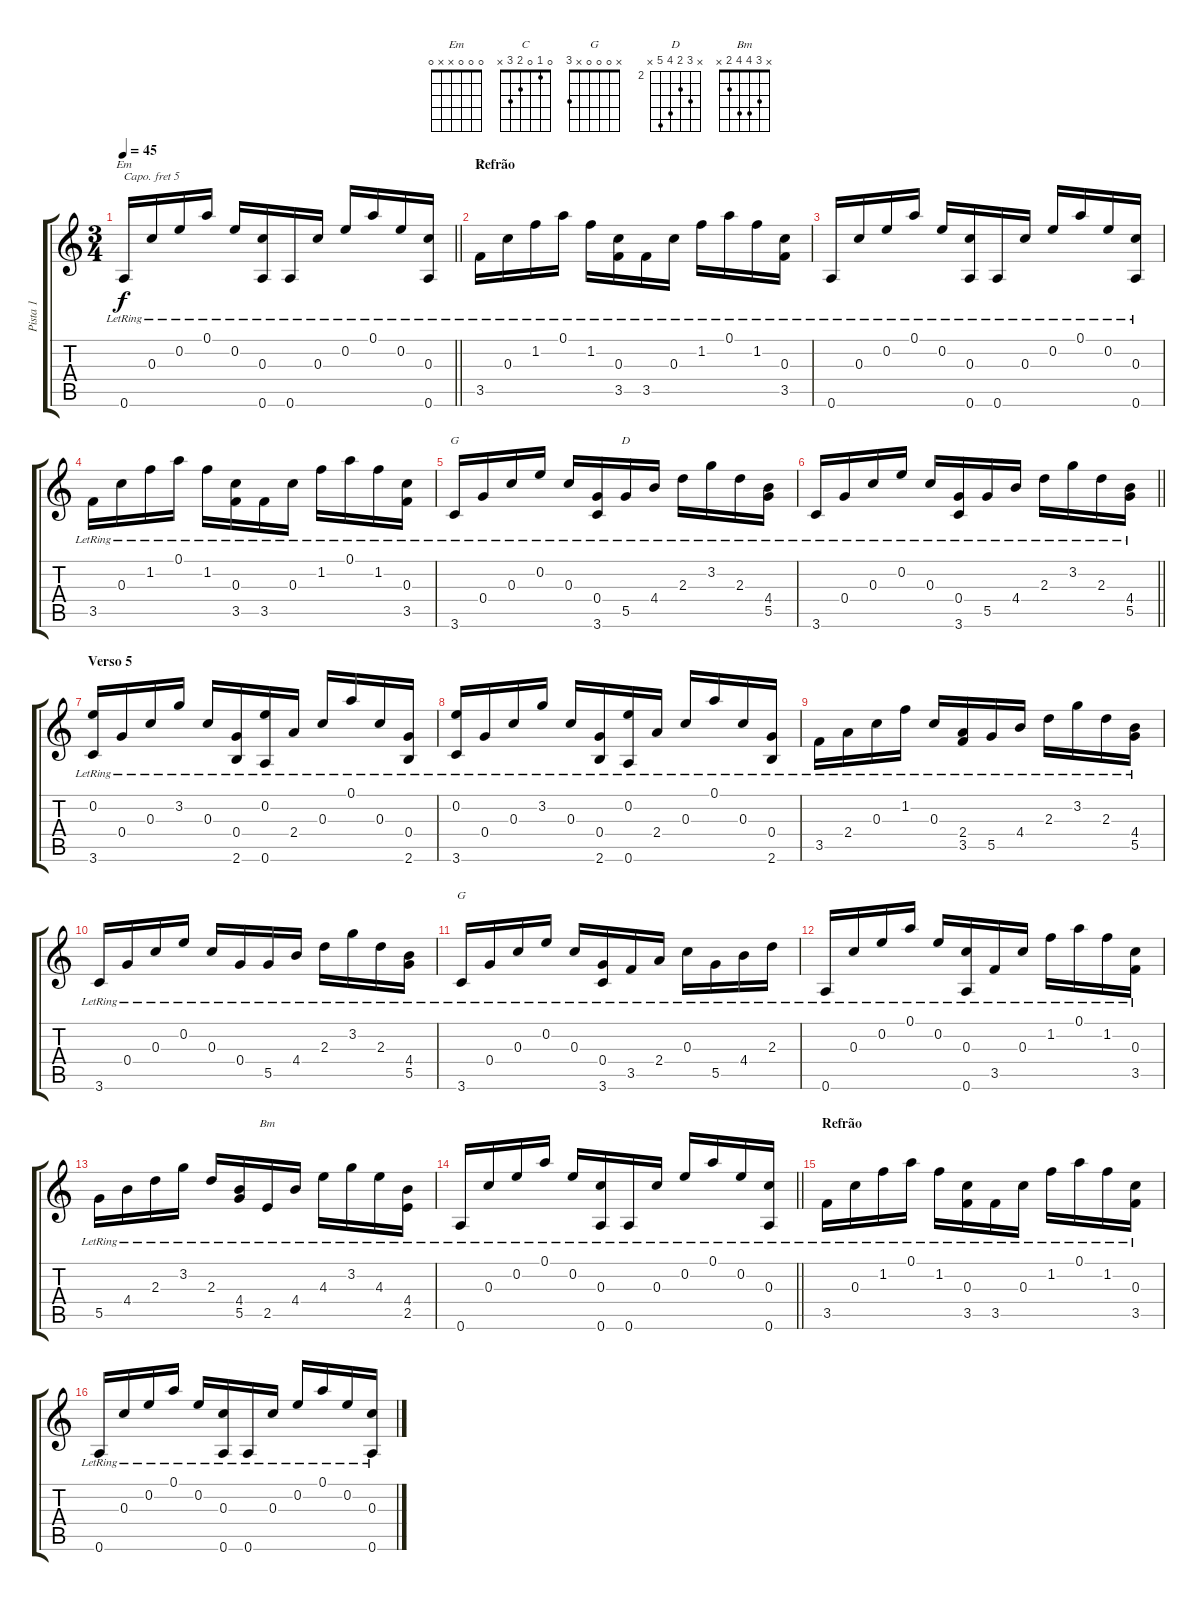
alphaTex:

\track ("Pista 1" "Pista 1") {instrument acousticguitarsteel}
\staff {score tabs}
\capo 5
\tuning (E4 B3 G3 D3 A2 E2) {hide}
\chord ("Em" 0 0 0 x x 0)
\chord ("C" 0 1 0 2 3 x)
\chord ("G" x 0 x x x 3)
\chord ("D" x 4 3 5 6 x) {firstfret 2}
\chord ("G" x 0 0 0 x 3)
\chord ("Bm" x 3 4 4 2 x)
\ts (3 4)
\tempo 45
\clef g2
\barLineRight lightlight
\ks c
0.6{lr}.16{ch "Em" dy f} 0.3{lr}.16 0.2{lr}.16 0.1{lr}.16 0.2{lr}.16 (0.3{lr} 0.6{lr}).16 0.6{lr}.16 0.3{lr}.16 0.2{lr}.16 0.1{lr}.16 0.2{lr}.16 (0.3{lr} 0.6{lr}).16 |
\section ("" "Refrão")
3.5{lr}.16{ch "C"} 0.3{lr}.16 1.2{lr}.16 0.1{lr}.16 1.2{lr}.16 (0.3{lr} 3.5{lr}).16 3.5{lr}.16 0.3{lr}.16 1.2{lr}.16 0.1{lr}.16 1.2{lr}.16 (0.3{lr} 3.5{lr}).16 |
0.6{lr}.16 0.3{lr}.16 0.2{lr}.16 0.1{lr}.16 0.2{lr}.16 (0.3{lr} 0.6{lr}).16 0.6{lr}.16 0.3{lr}.16 0.2{lr}.16 0.1{lr}.16 0.2{lr}.16 (0.3{lr} 0.6{lr}).16 |
3.5{lr}.16 0.3{lr}.16 1.2{lr}.16 0.1{lr}.16 1.2{lr}.16 (0.3{lr} 3.5{lr}).16 3.5{lr}.16 0.3{lr}.16 1.2{lr}.16 0.1{lr}.16 1.2{lr}.16 (0.3{lr} 3.5{lr}).16 |
3.6{lr}.16{ch "G"} 0.4{lr}.16 0.3{lr}.16 0.2{lr}.16 0.3{lr}.16 (0.4{lr} 3.6{lr}).16 5.5{lr}.16{ch "D"} 4.4{lr}.16 2.3{lr}.16 3.2{lr}.16 2.3{lr}.16 (4.4{lr} 5.5{lr}).16 |
\barLineRight lightlight
3.6{lr}.16 0.4{lr}.16 0.3{lr}.16 0.2{lr}.16 0.3{lr}.16 (0.4{lr} 3.6{lr}).16 5.5{lr}.16 4.4{lr}.16 2.3{lr}.16 3.2{lr}.16 2.3{lr}.16 (4.4{lr} 5.5{lr}).16 |
\section ("" "Verso 5")
(0.2{lr} 3.6{lr}).16 0.4{lr}.16 0.3{lr}.16 3.2{lr}.16 0.3{lr}.16 (0.4{lr} 2.6{lr}).16 (0.2{lr} 0.6{lr}).16 2.4{lr}.16 0.3{lr}.16 0.1{lr}.16 0.3{lr}.16 (0.4{lr} 2.6{lr}).16 |
(0.2{lr} 3.6{lr}).16 0.4{lr}.16 0.3{lr}.16 3.2{lr}.16 0.3{lr}.16 (0.4{lr} 2.6{lr}).16 (0.2{lr} 0.6{lr}).16 2.4{lr}.16 0.3{lr}.16 0.1{lr}.16 0.3{lr}.16 (0.4{lr} 2.6{lr}).16 |
3.5{lr}.16 2.4{lr}.16 0.3{lr}.16 1.2{lr}.16 0.3{lr}.16 (2.4{lr} 3.5{lr}).16 5.5{lr}.16 4.4{lr}.16 2.3{lr}.16 3.2{lr}.16 2.3{lr}.16 (4.4{lr} 5.5{lr}).16 |
3.6{lr}.16 0.4{lr}.16 0.3{lr}.16 0.2{lr}.16 0.3{lr}.16 0.4{lr}.16 5.5{lr}.16 4.4{lr}.16 2.3{lr}.16 3.2{lr}.16 2.3{lr}.16 (4.4{lr} 5.5{lr}).16 |
3.6{lr}.16{ch "G"} 0.4{lr}.16 0.3{lr}.16 0.2{lr}.16 0.3{lr}.16 (0.4{lr} 3.6{lr}).16 3.5{lr}.16 2.4{lr}.16 0.3{lr}.16 5.5{lr}.16 4.4{lr}.16 2.3{lr}.16 |
0.6{lr}.16 0.3{lr}.16 0.2{lr}.16 0.1{lr}.16 0.2{lr}.16 (0.3{lr} 0.6{lr}).16 3.5{lr}.16 0.3{lr}.16 1.2{lr}.16 0.1{lr}.16 1.2{lr}.16 (0.3{lr} 3.5{lr}).16 |
5.5{lr}.16 4.4{lr}.16 2.3{lr}.16 3.2{lr}.16 2.3{lr}.16 (4.4{lr} 5.5{lr}).16 2.5{lr}.16{ch "Bm"} 4.4{lr}.16 4.3{lr}.16 3.2{lr}.16 4.3{lr}.16 (4.4{lr} 2.5{lr}).16 |
\barLineRight lightlight
0.6{lr}.16 0.3{lr}.16 0.2{lr}.16 0.1{lr}.16 0.2{lr}.16 (0.3{lr} 0.6{lr}).16 0.6{lr}.16 0.3{lr}.16 0.2{lr}.16 0.1{lr}.16 0.2{lr}.16 (0.3{lr} 0.6{lr}).16 |
\section ("" "Refrão")
3.5{lr}.16 0.3{lr}.16 1.2{lr}.16 0.1{lr}.16 1.2{lr}.16 (0.3{lr} 3.5{lr}).16 3.5{lr}.16 0.3{lr}.16 1.2{lr}.16 0.1{lr}.16 1.2{lr}.16 (0.3{lr} 3.5{lr}).16 |
0.6{lr}.16 0.3{lr}.16 0.2{lr}.16 0.1{lr}.16 0.2{lr}.16 (0.3{lr} 0.6{lr}).16 0.6{lr}.16 0.3{lr}.16 0.2{lr}.16 0.1{lr}.16 0.2{lr}.16 (0.3{lr} 0.6{lr}).16
